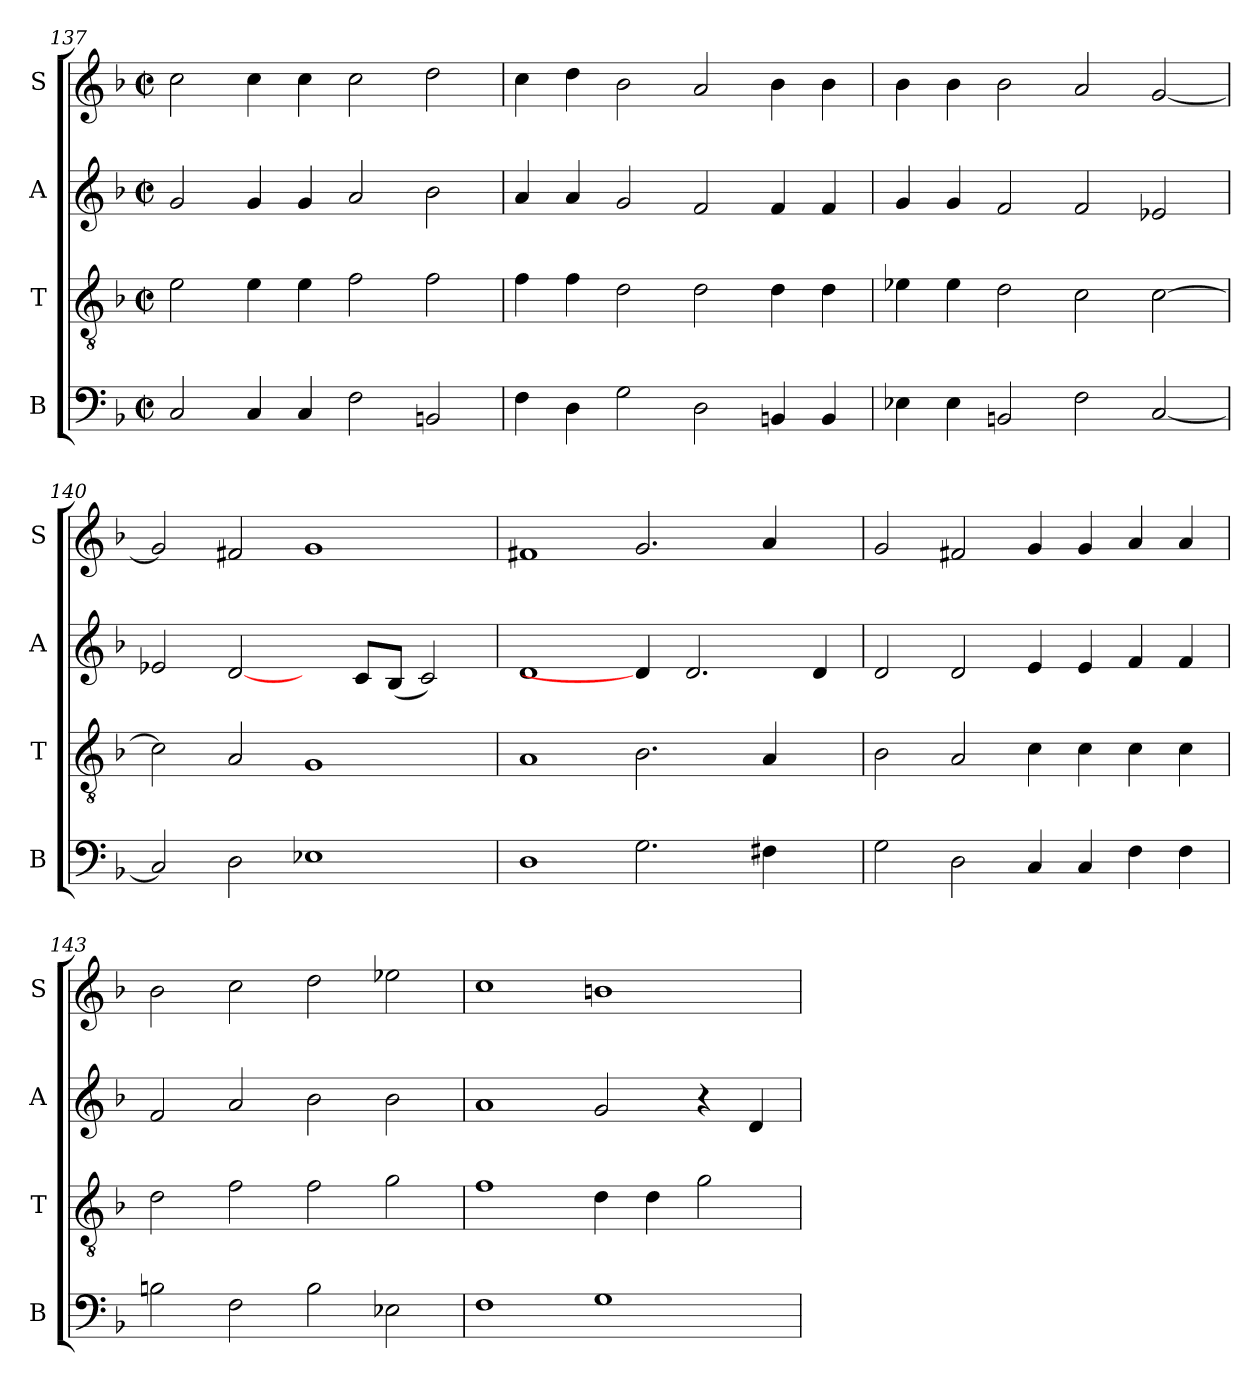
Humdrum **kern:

**kern	**kern	**kern	**kern
*part4	*part3	*part2	*part1
*staff4	*staff3	*staff2	*staff1
*I"B	*I"T	*I"A	*I"S
*I'B	*I'T	*I'A	*I'S
*clefF4	*clefGv2	*clefG2	*clefG2
*k[b-]	*k[b-]	*k[b-]	*k[b-]
*F:	*F:	*F:	*F:
*M2/2	*M2/2	*M2/2	*M2/2
*met(c|)	*met(c|)	*met(c|)	*met(c|)
=137	=137	=137	=137
2C/	2e\	2g/	2cc\
4C/	4e\	4g/	4cc\
4C/	4e\	4g/	4cc\
2F\	2f\	2a/	2cc\
2BB/	2f\	2b-\	2dd\
=138	=138	=138	=138
4F\	4f\	4a/	4cc\
4D\	4f\	4a/	4dd\
2G\	2d\	2g/	2b-\
2D\	2d\	2f/	2a/
4BB/	4d\	4f/	4b-\
4BB/	4d\	4f/	4b-\
=139	=139	=139	=139
4E-\	4e-X\	4g/	4b-\
4E-\	4e-\	4g/	4b-\
2BB/	2d\	2f/	2b-\
2F\	2c\	2f/	2a/
[<2C/	[>2c\	2e-X/	[<2g/
=140	=140	=140	=140
2C/]	2c\]	2e-X/	2g/]
2D\	2A/	[2d/	2f#X/
1E-X	1G	4ryy	1g
.	.	8c/L	.
.	.	(8B-/J	.
.	.	2c/)	.
!!LO:LB:g=z
=141	=141	=141	=141
1D	1A	1d	1f#X
2.G\	2.B-\	4d/]	2.g/
.	.	2.d/	.
4F#X\	4A/	.	4a/
4ryy	4ryy	4d/	4ryy
=142	=142	=142	=142
2G\	2B-\	2d/	2g/
2D\	2A/	2d/	2f#X/
4C/	4c\	4e/	4g/
4C/	4c\	4e/	4g/
4F\	4c\	4f/	4a/
4F\	4c\	4f/	4a/
=143	=143	=143	=143
2B\	2d\	2f/	2b-\
2F\	2f\	2a/	2cc\
2B\	2f\	2b-\	2dd\
2E-X\	2g\	2b-\	2ee-X\
=144	=144	=144	=144
1F	1f	1a	1cc
1G	4d\	2g/	1bn
.	4d\	.	.
.	2g\	4r	.
.	.	4d/	.
=	=	=	=
*-	*-	*-	*-
